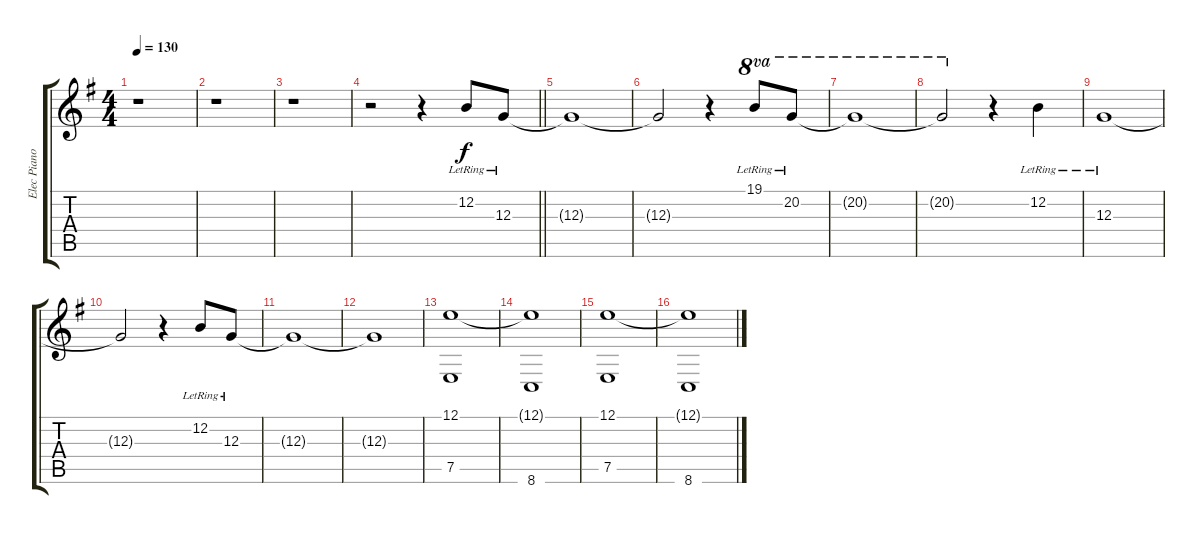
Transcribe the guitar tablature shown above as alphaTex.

\track ("Elec Piano" "Elec Piano") {instrument electricpiano1}
\staff {score tabs}
\tuning (E4 B3 G3 D3 A2 E2) {hide}
\ts (4 4)
\tempo 130
\clef g2
\ks g
r.1{dy f instrument electricpiano1} |
r.1 |
r.1 |
\barLineRight lightlight
r.2 r.4 12.2{lr}.8 12.3{lr}.8 |
12.3{t}.1 |
12.3{t}.2 r.4 19.1{lr}.8{ot 8va} 20.2{lr}.8{ot 8va} |
20.2{t}.1{ot 8va} |
20.2{t}.2{ot 8va} r.4 12.2{lr}.4 |
12.3{lr}.1 |
12.3{t}.2 r.4 12.2{lr}.8 12.3{lr}.8 |
12.3{t}.1 |
12.3{t}.1 |
(12.1 7.5).1 |
(12.1{t} 8.6).1 |
(12.1 7.5).1 |
(12.1{t} 8.6).1
